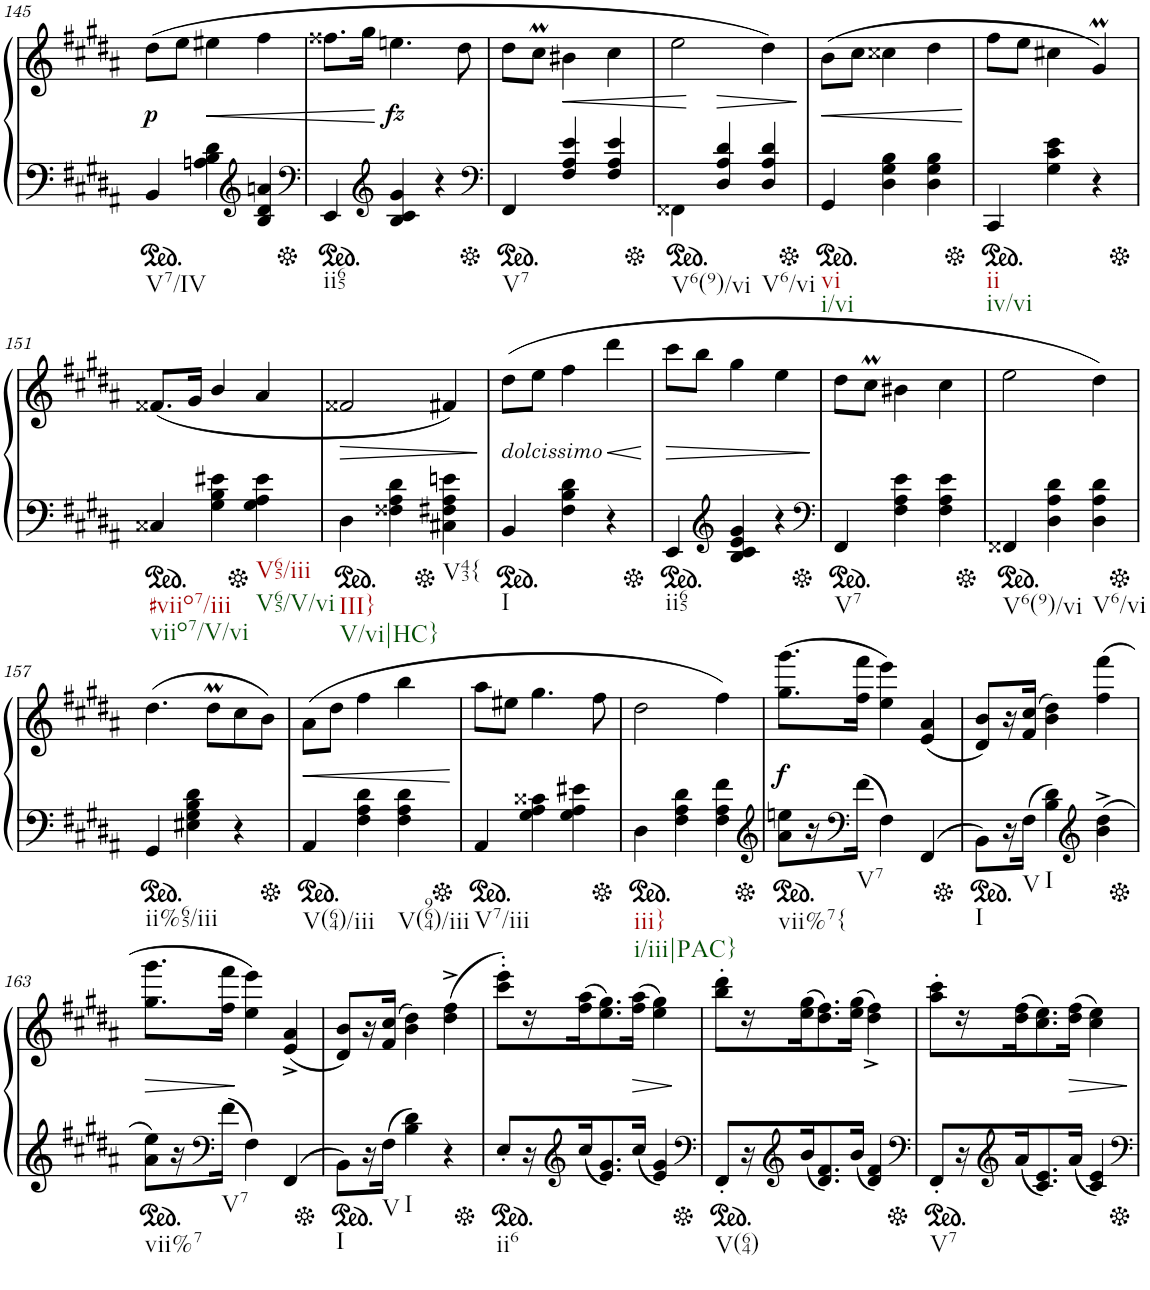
**kern	**dynam	**kern	**dynam
*part2	*part2	*part1	*part1
*staff2	*staff2	*staff1	*staff1
*I"Piano	*	*I"Piano	*
*I'Pno	*	*I'Pno	*
!!LO:PB:g=z
*clefF4	*	*clefG2	*
*k[f#c#g#d#a#]	*	*k[f#c#g#d#a#]	*
*M3/4	*	*M3/4	*
*ped	*	*	*
=145	=145	=145	=145
!LO:TX:b:t=V7/IV	!	!	!
!	!	!	!LO:DY:b
4BB/	.	(8dd#\L	p
.	.	8ee\J	.
!	!	!	!LO:HP:b
4An\ 4B\ 4d#\	.	4ee#X\	<
*clefG2	*	*	*
4B/ 4d#/ 4an/	.	4ff#\	.
=146	=146	=146	=146
*clefF4	*	*	*
*ped	*	*	*
!LO:TX:b:t=ii65	!	!	!
4EE/	.	8.ff##X\L	.
.	.	16gg#\Jk	.
*clefG2	*	*	*
!	!	!	!LO:DY:n=1:b
4B/ 4c#/ 4g#/	.	4.een\	[ fz
4r	.	.	.
.	.	8dd#\	.
=147	=147	=147	=147
*clefF4	*	*	*
*Xped	*	*	*
*ped	*	*	*
!LO:TX:b:t=V7	!	!	!
4FF#/	.	8dd#\L	.
.	.	8cc#M\J	.
!	!LO:HP:b	!	!
4F#/ 4A#/ 4e/	<	4b#X\	.
4F#/ 4A#/ 4e/	.	4cc#\	.
=148	=148	=148	=148
*Xped	*	*	*
*ped	*	*	*
!LO:TX:b:t=V6(9)/vi	!	!	!
4FF##X\	.	2ee\	.
!	!LO:HP:n=1:b	!	!
4D#/ 4A#/ 4d#/	[ >	.	.
!LO:TX:b:t=V6/vi	!	!	!
4D#/ 4A#/ 4d#/	.	4dd#\)	.
.	]	.	.
=149	=149	=149	=149
*Xped	*	*	*
*ped	*	*	*
!LO:TX:b:t=vi	!	!	!
!LO:TX:b:t=i/vi	!	!	!
!	!	!	!LO:HP:b
4GG#/	.	(8b\L	<
.	.	8cc#\J	.
4D#\ 4G#\ 4B\	.	4cc##X\	.
4D#\ 4G#\ 4B\	.	4dd#\	.
.	.	.	[
=150	=150	=150	=150
*Xped	*	*	*
*ped	*	*	*
!LO:TX:b:t=ii	!	!	!
!LO:TX:b:t=iv/vi	!	!	!
4CC#/	.	8ff#\L	.
.	.	8ee\J	.
4G#\ 4c#\ 4e\	.	4cc#X\	.
4r	.	4g#M/)	.
!!LO:LB:g=z
=151	=151	=151	=151
*Xped	*	*	*
*ped	*	*	*
!LO:TX:b:t=#viio7/iii	!	!	!
!LO:TX:b:t=viio7/V/vi	!	!	!
4C##X/	.	(<8.f##X/L	.
.	.	16g#/Jk	.
4G#\ 4B\ 4e#X\	.	4b/	.
*Xped	*	*	*
!LO:TX:b:t=V65/iii	!	!	!
!LO:TX:b:t=V65/V/vi	!	!	!
4G#\ 4A#\ 4e#\	.	4a#/	.
=152	=152	=152	=152
*ped	*	*	*
!LO:TX:b:t=III}	!	!	!
!LO:TX:b:t=V/vi|HC}	!	!	!
!	!	!	!LO:HP:b
4D#\	.	2f##X/	>
4F##X\ 4A#\ 4d#\	.	.	.
*Xped	*	*	*
!LO:TX:b:t=V43{	!	!	!
4C#X\ 4F#X\ 4A#\ 4en\	.	4f#X/)	.
.	.	.	]
=153	=153	=153	=153
*ped	*	*	*
!	!	!LO:TX:b:i:t=dolcissimo	!
!LO:TX:b:t=I	!	!	!
!	!	!	!LO:HP:b
4BB/	.	(8dd#\L	<
.	.	8ee\J	.
4F#\ 4B\ 4d#\	.	4ff#\	.
4r	.	4ddd#\	.
.	.	.	[
=154	=154	=154	=154
*Xped	*	*	*
*ped	*	*	*
!LO:TX:b:t=ii65	!	!	!
!	!	!	!LO:HP:b
4EE/	.	8ccc#\L	>
.	.	8bb\J	.
*clefG2	*	*	*
4B/ 4c#/ 4e/ 4g#/	.	4gg#\	.
4r	.	4ee\	.
.	.	.	]
=155	=155	=155	=155
*clefF4	*	*	*
*Xped	*	*	*
*ped	*	*	*
!LO:TX:b:t=V7	!	!	!
4FF#/	.	8dd#\L	.
.	.	8cc#M\J	.
4F#\ 4A#\ 4e\	.	4b#X\	.
4F#\ 4A#\ 4e\	.	4cc#\	.
=156	=156	=156	=156
*Xped	*	*	*
*ped	*	*	*
!LO:TX:b:t=V6(9)/vi	!	!	!
4FF##X/	.	2ee\	.
4D#\ 4A#\ 4d#\	.	.	.
!LO:TX:b:t=V6/vi	!	!	!
4D#\ 4A#\ 4d#\	.	4dd#\)	.
!!LO:LB:g=z
=157	=157	=157	=157
*Xped	*	*	*
*ped	*	*	*
!LO:TX:b:t=ii%65/iii	!	!	!
4GG#/	.	(4.dd#\	.
4E#X\ 4G#\ 4B\ 4d#\	.	.	.
.	.	8dd#m\L	.
4r	.	8cc#\	.
.	.	8b\J)	.
=158	=158	=158	=158
*Xped	*	*	*
*ped	*	*	*
!LO:TX:b:t=V(64)/iii	!	!	!
!	!	!	!LO:HP:b
4AA#/	.	(8a#\L	<
.	.	8dd#\J	.
4F#\ 4A#\ 4d#\	.	4ff#\	.
!LO:TX:b:t=V(964)/iii	!	!	!
4F#\ 4A#\ 4d#\	.	4bb\	.
.	.	.	[
=159	=159	=159	=159
*Xped	*	*	*
*ped	*	*	*
!LO:TX:b:t=V7/iii	!	!	!
4AA#/	.	8aa#\L	.
.	.	8ee#X\J	.
4G#\ 4A#\ 4c##X\	.	4.gg#\	.
4G#\ 4A#\ 4e#X\	.	.	.
.	.	8ff#\	.
=160	=160	=160	=160
*Xped	*	*	*
*ped	*	*	*
!LO:TX:b:t=iii}	!	!	!
!LO:TX:b:t=i/iii|PAC}	!	!	!
4D#\	.	2dd#\	.
4F#\ 4A#\ 4d#\	.	.	.
4F#\ 4A#\ 4f#\	.	4ff#\)	.
=161	=161	=161	=161
*clefG2	*	*	*
*Xped	*	*	*
*ped	*	*	*
!LO:TX:b:t=vii%7{	!	!	!
!	!	!	!LO:DY:b
8a#\ 8een\L	.	(8.gg#\ 8.ggg#\L	f
16r	.	.	.
*clefF4	*	*	*
!LO:TX:b:t=V7	!	!	!
(16f#\JJ	.	16ff#\ 16fff#\Jk	.
4F#\)	.	4ee\ 4eee\)	.
(4FF#/	.	(4e/ 4a#/	.
=162	=162	=162	=162
*Xped	*	*	*
*ped	*	*	*
!LO:TX:b:t=I	!	!	!
8BB\L)	.	8d#/ 8b/L)	.
16r	.	16r	.
!LO:TX:b:t=V	!	!	!
(16F#\JJ	.	(16f#/ 16cc#/JJ	.
!LO:TX:b:t=I	!	!	!
4B\ 4d#\)	.	4b\ 4dd#\)	.
*clefG2	*	*	*
(4b\^ 4dd#\^	.	(4ff#\ 4fff#\	.
!!LO:LB:g=z
=163	=163	=163	=163
*Xped	*	*	*
*ped	*	*	*
!LO:TX:b:t=vii%7	!	!	!
!	!	!	!LO:HP:b
8a#\ 8ee\L)	.	8.gg#\ 8.ggg#\L	>
16r	.	.	.
*clefF4	*	*	*
!LO:TX:b:t=V7	!	!	!
(16f#\JJ	.	16ff#\ 16fff#\Jk	.
4F#\)	.	4ee\ 4eee\)	]
(4FF#/	.	(4e/^ 4a#/^	.
=164	=164	=164	=164
*Xped	*	*	*
*ped	*	*	*
!LO:TX:b:t=I	!	!	!
8BB\L)	.	8d#/ 8b/L)	.
16r	.	16r	.
!LO:TX:b:t=V	!	!	!
(16F#\JJ	.	(16f#/ 16cc#/JJ	.
!LO:TX:b:t=I	!	!	!
4B\ 4d#\)	.	4b\ 4dd#\)	.
4r	.	(4dd#\^ 4ff#\^	.
=165	=165	=165	=165
*Xped	*	*	*
*ped	*	*	*
!LO:TX:b:t=ii6	!	!	!
8E'/L	.	8ccc#\' 8eee\'L)	.
16r	.	16r	.
*clefG2	*	*	*
(16cc#/J	.	(16ff#\ 16aa#\J	.
8.e/ 8.g#/)	.	8.ee\ 8.gg#\)	.
!	!	!	!LO:HP:b
(16cc#/Jk	.	(16ff#\ 16aa#\Jk	>
4e/ 4g#/)	.	4ee\ 4gg#\)	.
.	.	.	]
=166	=166	=166	=166
*clefF4	*	*	*
*Xped	*	*	*
*ped	*	*	*
!LO:TX:b:t=V(64)	!	!	!
8FF#'/L	.	8bb\' 8ddd#\'L	.
16r	.	16r	.
*clefG2	*	*	*
(16b/J	.	(16ee\ 16gg#\J	.
8.d#/ 8.f#/)	.	8.dd#\ 8.ff#\)	.
(16b/Jk	.	(16ee\ 16gg#\Jk	.
4d#/ 4f#/)	.	4dd#\^< 4ff#\^<)	.
=167	=167	=167	=167
*clefF4	*	*	*
*Xped	*	*	*
!LO:TX:b:t=V7	!	!	!
8FF#'/L	.	8aa#\' 8ccc#\'L	.
16r	.	16r	.
*clefG2	*	*	*
(16a#/J	.	(16dd#\ 16ff#\J	.
8.c#/ 8.e/)	.	8.cc#\ 8.ee\)	.
!	!	!	!LO:HP:b
(16a#/Jk	.	(16dd#\ 16ff#\Jk	>
4c#/ 4e/)	.	4cc#\ 4ee\)	.
.	.	.	]
*Xped	*	*	*
=	=	=	=
*-	*-	*-	*-
